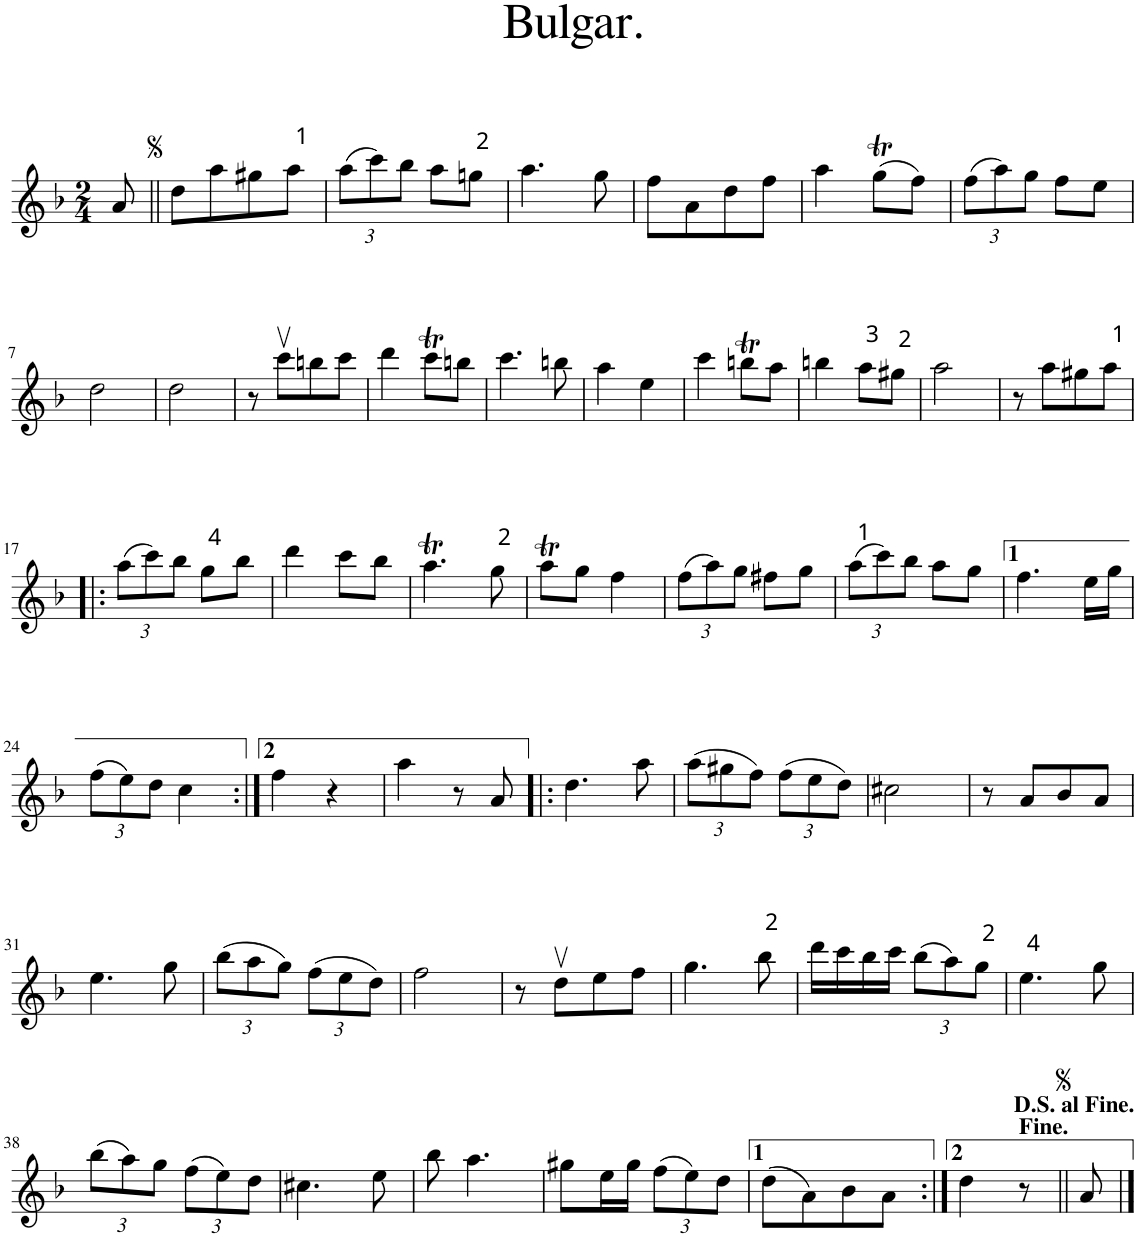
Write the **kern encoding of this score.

**kern
*part1
*staff1
*I"Piano
*I'Pno.
*clefG2
*k[b-]
*d:
*M2/4
=
8a/
=1||
8dd\L
8aa\
8gg#X\
8aa\J
=2
*Xbrackettup
(12aa\L
12ccc\)
12bb-\J
8aa\L
8ggn\J
=3
4.aa\
8gg\
=4
8ff\L
8a\
8dd\
8ff\J
=5
4aa\
(8ggT\L
8ff\J)
=6
(12ff\L
12aa\)
12gg\J
8ff\L
8ee\J
!!LO:LB:g=z
=7
2dd\
=8
2dd\
=9
8r
8cccv\L
8bbn\
8ccc\J
=10
4ddd\
8cccT\L
8bbn\J
=11
4.ccc\
8bbn\
=12
4aa\
4ee\
=13
4ccc\
8bbnt\L
8aa\J
=14
4bbn\
8aa\L
8gg#X\J
=15
2aa\
=16
8r
8aa\L
8gg#X\
8aa\J
!!LO:LB:g=z
=17!|:
(12aa\L
12ccc\)
12bb-\J
8gg\L
8bb-\J
=18
4ddd\
8ccc\L
8bb-\J
=19
4.aat\
8gg\
=20
8aat\L
8gg\J
4ff\
=21
(12ff\L
12aa\)
12gg\J
8ff#X\L
8gg\J
=22
(12aa\L
12ccc\)
12bb-\J
8aa\L
8gg\J
=23
4.ff\
16ee\LL
16gg\JJ
!!LO:LB:g=z
=24
(12ff\L
12ee\)
12dd\J
4cc\
=25:|!
4ff\
4r
=26
4aa\
8r
8a/
=27!|:
4.dd\
8aa\
=28
(12aa\L
12gg#X\
12ff\J)
(12ff\L
12ee\
12dd\J)
=29
2cc#X\
=30
8r
8a/L
8b-/
8a/J
!!LO:LB:g=z
=31
4.ee\
8gg\
=32
(12bb-\L
12aa\
12gg\J)
(12ff\L
12ee\
12dd\J)
=33
2ff\
=34
8r
8ddv\L
8ee\
8ff\J
=35
4.gg\
8bb-\
=36
16ddd\LL
16ccc\
16bb-\
16ccc\JJ
(12bb-\L
12aa\)
12gg\J
=37
4.ee\
8gg\
!!LO:LB:g=z
=38
(12bb-\L
12aa\)
12gg\J
(12ff\L
12ee\)
12dd\J
=39
4.cc#X\
8ee\
=40
8bb-\
4.aa\
=41
8gg#X\L
16ee\L
16gg#\JJ
(12ff\L
12ee\)
12dd\J
=42
(8dd\L
8a\)
8b-\
8a\J
=43:|!
4dd\
8r
=43X1||
8a/
==
*-
